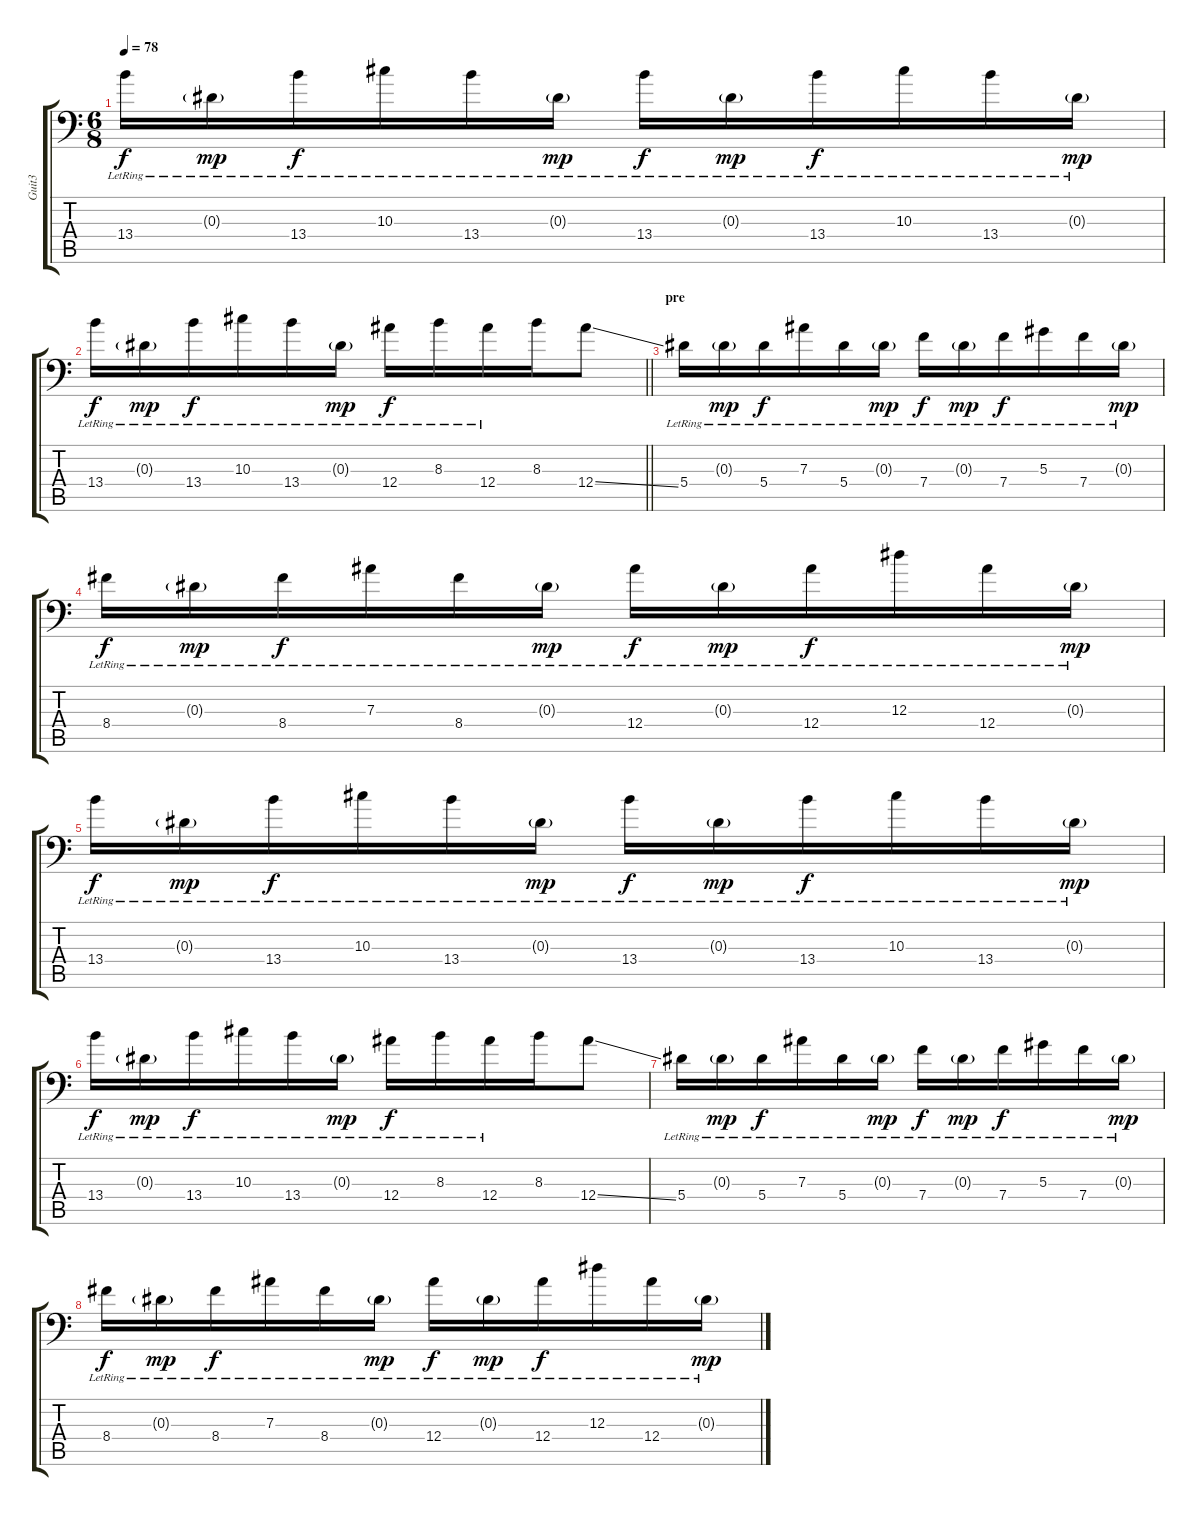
\track ("Guit3" "Guit3") {instrument distortionguitar}
\staff {score tabs}
\tuning (C4 G3 Eb3 Bb2 F2 Bb1) {hide}
\ts (6 8)
\tempo 78
\clef f4
\ks c
13.4{lr}.16{dy f} 0.3{g lr}.16{dy mp} 13.4{lr}.16{dy f} 10.3{lr}.16 13.4{lr}.16 0.3{g lr}.16{dy mp} 13.4{lr}.16{dy f} 0.3{g lr}.16{dy mp} 13.4{lr}.16{dy f} 10.3{lr}.16 13.4{lr}.16 0.3{g lr}.16{dy mp} |
\barLineRight lightlight
13.4{lr}.16{dy f} 0.3{g lr}.16{dy mp} 13.4{lr}.16{dy f} 10.3{lr}.16 13.4{lr}.16 0.3{g lr}.16{dy mp} 12.4{lr}.16{dy f} 8.3{lr}.16 12.4{lr}.16 8.3.16 12.4{ss}.8 |
\section ("" "pre")
5.4{lr}.16 0.3{g lr}.16{dy mp} 5.4{lr}.16{dy f} 7.3{lr}.16 5.4{lr}.16 0.3{g lr}.16{dy mp} 7.4{lr}.16{dy f} 0.3{g lr}.16{dy mp} 7.4{lr}.16{dy f} 5.3{lr}.16 7.4{lr}.16 0.3{g lr}.16{dy mp} |
8.4{lr}.16{dy f} 0.3{g lr}.16{dy mp} 8.4{lr}.16{dy f} 7.3{lr}.16 8.4{lr}.16 0.3{g lr}.16{dy mp} 12.4{lr}.16{dy f} 0.3{g lr}.16{dy mp} 12.4{lr}.16{dy f} 12.3{lr}.16 12.4{lr}.16 0.3{g lr}.16{dy mp} |
13.4{lr}.16{dy f} 0.3{g lr}.16{dy mp} 13.4{lr}.16{dy f} 10.3{lr}.16 13.4{lr}.16 0.3{g lr}.16{dy mp} 13.4{lr}.16{dy f} 0.3{g lr}.16{dy mp} 13.4{lr}.16{dy f} 10.3{lr}.16 13.4{lr}.16 0.3{g lr}.16{dy mp} |
13.4{lr}.16{dy f} 0.3{g lr}.16{dy mp} 13.4{lr}.16{dy f} 10.3{lr}.16 13.4{lr}.16 0.3{g lr}.16{dy mp} 12.4{lr}.16{dy f} 8.3{lr}.16 12.4{lr}.16 8.3.16 12.4{ss}.8 |
5.4{lr}.16 0.3{g lr}.16{dy mp} 5.4{lr}.16{dy f} 7.3{lr}.16 5.4{lr}.16 0.3{g lr}.16{dy mp} 7.4{lr}.16{dy f} 0.3{g lr}.16{dy mp} 7.4{lr}.16{dy f} 5.3{lr}.16 7.4{lr}.16 0.3{g lr}.16{dy mp} |
8.4{lr}.16{dy f} 0.3{g lr}.16{dy mp} 8.4{lr}.16{dy f} 7.3{lr}.16 8.4{lr}.16 0.3{g lr}.16{dy mp} 12.4{lr}.16{dy f} 0.3{g lr}.16{dy mp} 12.4{lr}.16{dy f} 12.3{lr}.16 12.4{lr}.16 0.3{g lr}.16{dy mp}
